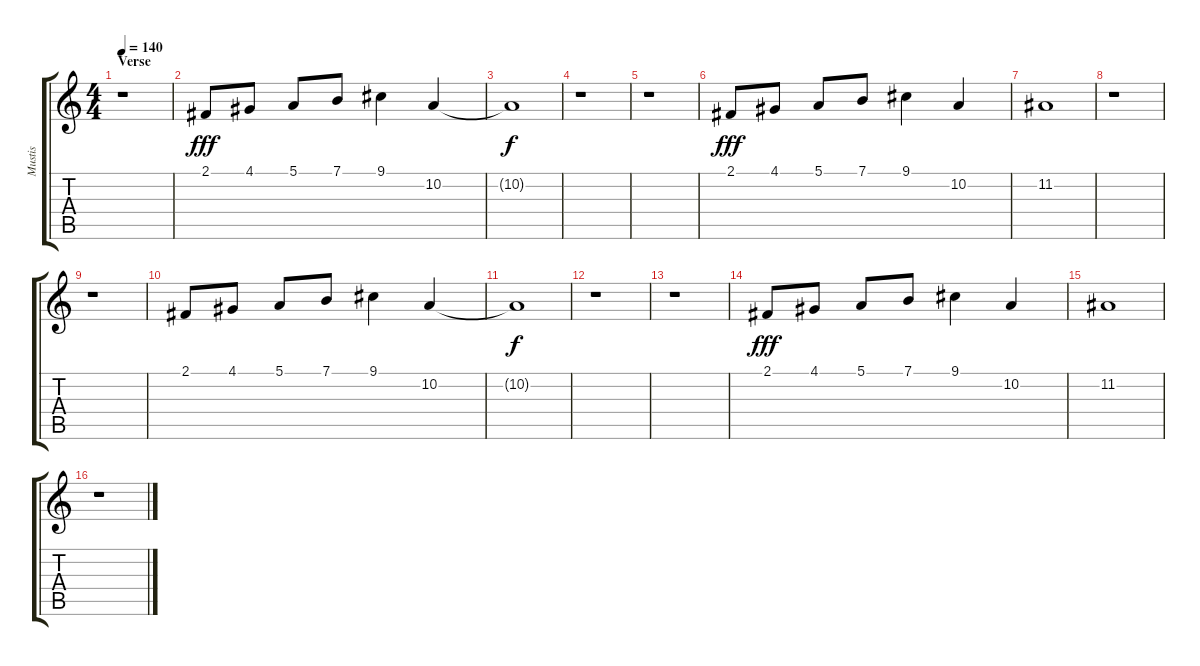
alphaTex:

\track ("Mustis" "Mustis") {instrument stringensemble1}
\staff {score tabs}
\tuning (E4 B3 G3 D3 A2 E2) {hide}
\ts (4 4)
\section ("" "Verse")
\tempo 140
\clef g2
\ks c
r.1{dy fff} |
2.1.8 4.1.8 5.1.8 7.1.8 9.1.4 10.2.4 |
10.2{t}.1{dy f} |
r.1 |
r.1 |
2.1.8{dy fff} 4.1.8 5.1.8 7.1.8 9.1.4 10.2.4 |
11.2.1 |
r.1 |
r.1 |
2.1.8 4.1.8 5.1.8 7.1.8 9.1.4 10.2.4 |
10.2{t}.1{dy f} |
r.1 |
r.1 |
2.1.8{dy fff} 4.1.8 5.1.8 7.1.8 9.1.4 10.2.4 |
11.2.1 |
r.1
